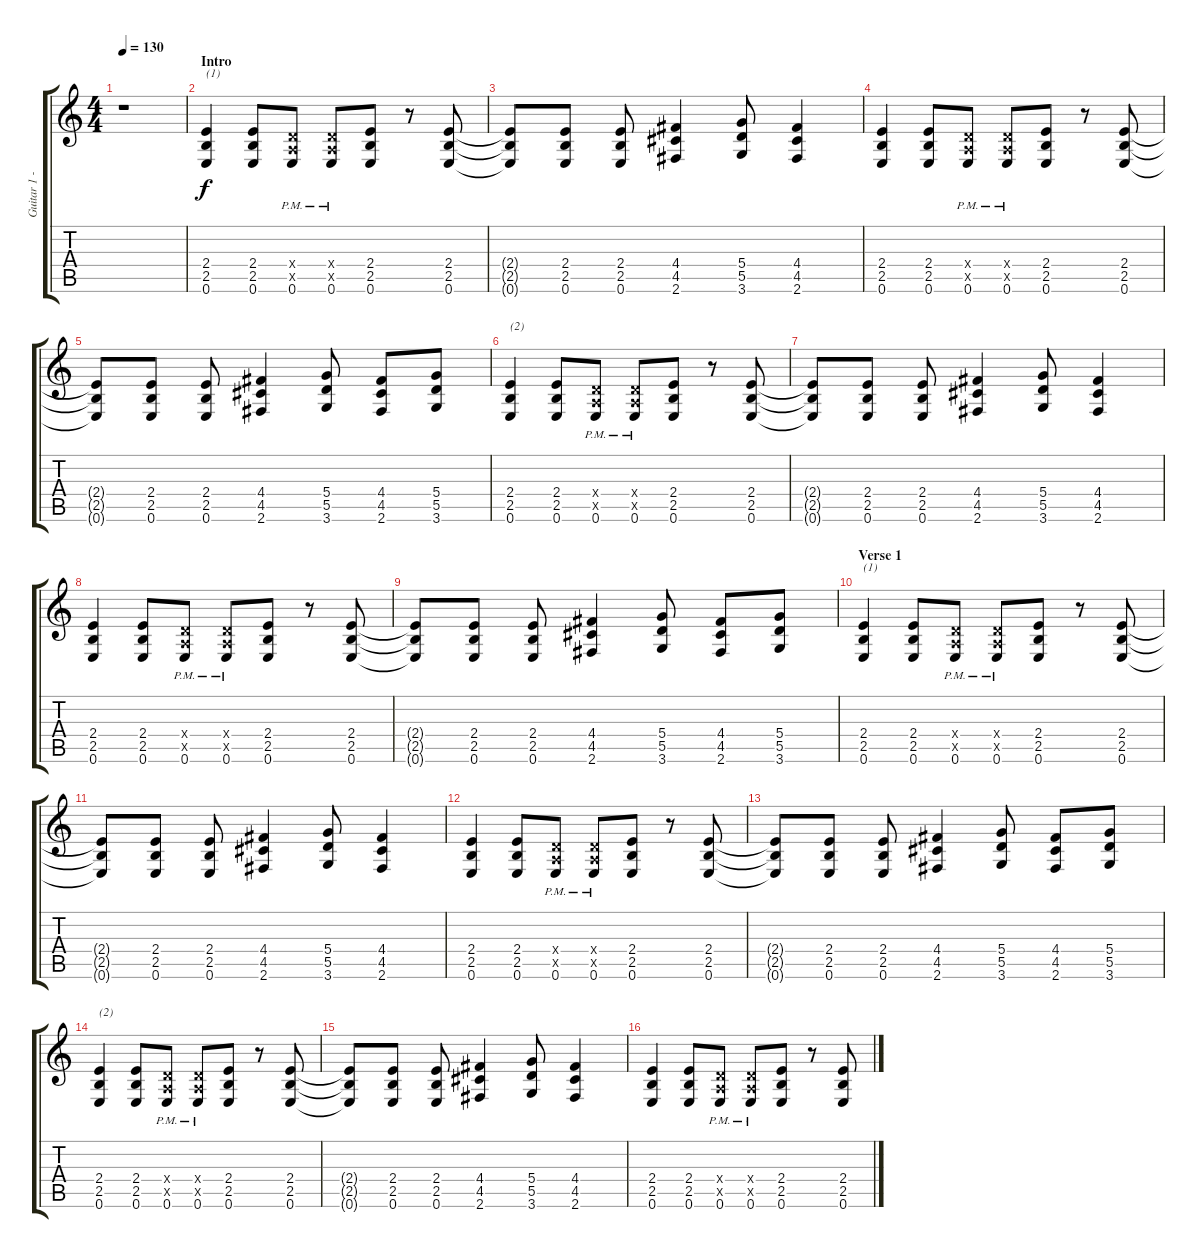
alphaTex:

\track ("Guitar 1 - rythm" "Guitar 1 -") {instrument distortionguitar}
\staff {score tabs}
\tuning (E4 B3 G3 D3 A2 E2) {hide}
\ts (4 4)
\tempo 130
\clef g2
\ks c
r.1{dy f instrument distortionguitar} |
\section ("" "Intro")
(2.4 2.5 0.6).4{txt "(1)"} (2.4 2.5 0.6).8 (0.4{x} 0.5{x} 0.6{pm}).8 (0.4{x} 0.5{x} 0.6{pm}).8 (2.4 2.5 0.6).8 r.8 (2.4 2.5 0.6).8 |
(2.4{t} 2.5{t} 0.6{t}).8 (2.4 2.5 0.6).8 (2.4 2.5 0.6).8 (4.4 4.5 2.6).4 (5.4 5.5 3.6).8 (4.4 4.5 2.6).4 |
(2.4 2.5 0.6).4 (2.4 2.5 0.6).8 (0.4{x} 0.5{x} 0.6{pm}).8 (0.4{x} 0.5{x} 0.6{pm}).8 (2.4 2.5 0.6).8 r.8 (2.4 2.5 0.6).8 |
(2.4{t} 2.5{t} 0.6{t}).8 (2.4 2.5 0.6).8 (2.4 2.5 0.6).8 (4.4 4.5 2.6).4 (5.4 5.5 3.6).8 (4.4 4.5 2.6).8 (5.4 5.5 3.6).8 |
(2.4 2.5 0.6).4{txt "(2)"} (2.4 2.5 0.6).8 (0.4{x} 0.5{x} 0.6{pm}).8 (0.4{x} 0.5{x} 0.6{pm}).8 (2.4 2.5 0.6).8 r.8 (2.4 2.5 0.6).8 |
(2.4{t} 2.5{t} 0.6{t}).8 (2.4 2.5 0.6).8 (2.4 2.5 0.6).8 (4.4 4.5 2.6).4 (5.4 5.5 3.6).8 (4.4 4.5 2.6).4 |
(2.4 2.5 0.6).4 (2.4 2.5 0.6).8 (0.4{x} 0.5{x} 0.6{pm}).8 (0.4{x} 0.5{x} 0.6{pm}).8 (2.4 2.5 0.6).8 r.8 (2.4 2.5 0.6).8 |
(2.4{t} 2.5{t} 0.6{t}).8 (2.4 2.5 0.6).8 (2.4 2.5 0.6).8 (4.4 4.5 2.6).4 (5.4 5.5 3.6).8 (4.4 4.5 2.6).8 (5.4 5.5 3.6).8 |
\section ("" "Verse 1")
(2.4 2.5 0.6).4{txt "(1)"} (2.4 2.5 0.6).8 (0.4{x} 0.5{x} 0.6{pm}).8 (0.4{x} 0.5{x} 0.6{pm}).8 (2.4 2.5 0.6).8 r.8 (2.4 2.5 0.6).8 |
(2.4{t} 2.5{t} 0.6{t}).8 (2.4 2.5 0.6).8 (2.4 2.5 0.6).8 (4.4 4.5 2.6).4 (5.4 5.5 3.6).8 (4.4 4.5 2.6).4 |
(2.4 2.5 0.6).4 (2.4 2.5 0.6).8 (0.4{x} 0.5{x} 0.6{pm}).8 (0.4{x} 0.5{x} 0.6{pm}).8 (2.4 2.5 0.6).8 r.8 (2.4 2.5 0.6).8 |
(2.4{t} 2.5{t} 0.6{t}).8 (2.4 2.5 0.6).8 (2.4 2.5 0.6).8 (4.4 4.5 2.6).4 (5.4 5.5 3.6).8 (4.4 4.5 2.6).8 (5.4 5.5 3.6).8 |
(2.4 2.5 0.6).4{txt "(2)"} (2.4 2.5 0.6).8 (0.4{x} 0.5{x} 0.6{pm}).8 (0.4{x} 0.5{x} 0.6{pm}).8 (2.4 2.5 0.6).8 r.8 (2.4 2.5 0.6).8 |
(2.4{t} 2.5{t} 0.6{t}).8 (2.4 2.5 0.6).8 (2.4 2.5 0.6).8 (4.4 4.5 2.6).4 (5.4 5.5 3.6).8 (4.4 4.5 2.6).4 |
(2.4 2.5 0.6).4 (2.4 2.5 0.6).8 (0.4{x} 0.5{x} 0.6{pm}).8 (0.4{x} 0.5{x} 0.6{pm}).8 (2.4 2.5 0.6).8 r.8 (2.4 2.5 0.6).8
